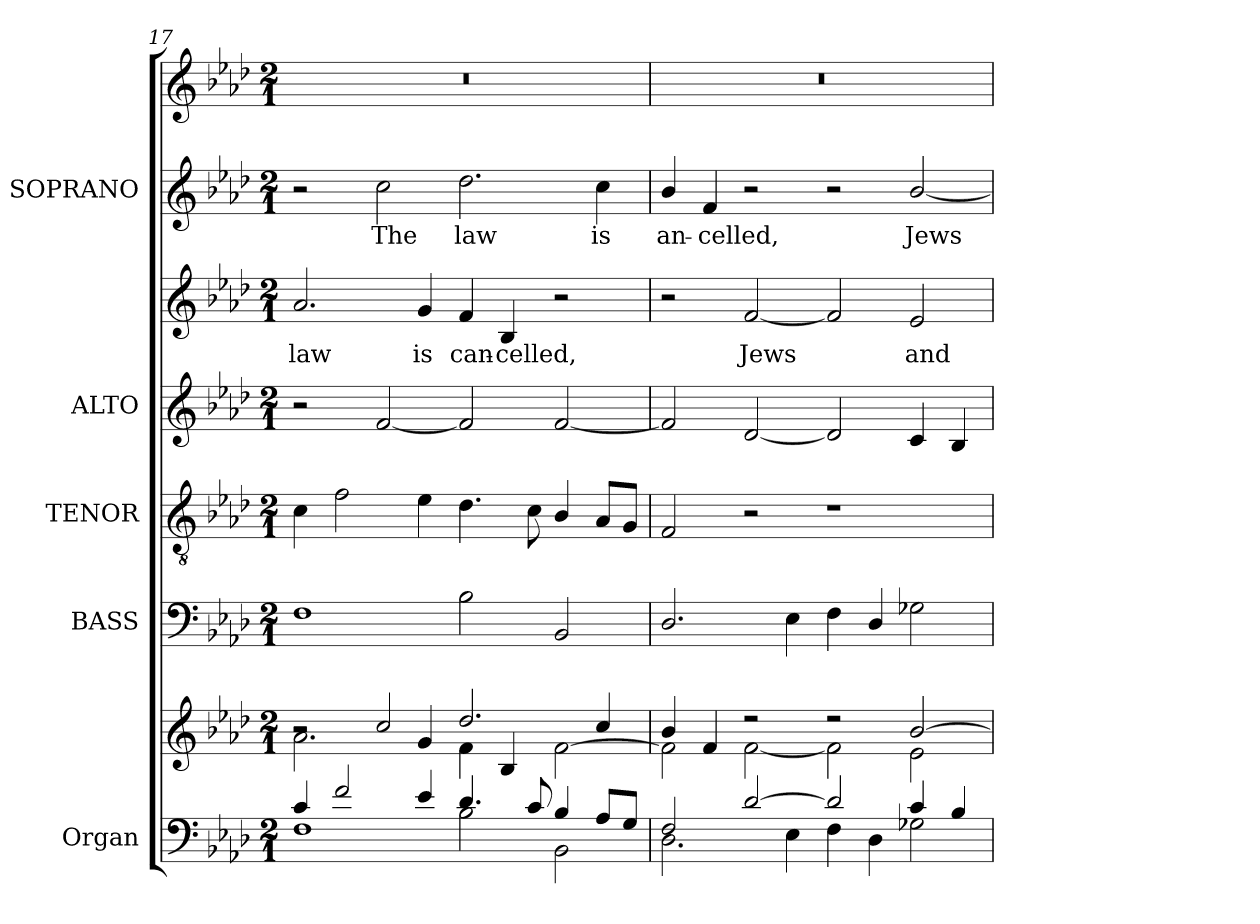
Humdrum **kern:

**kern	**kern	**kern	**kern	**kern	**kern	**text	**kern	**text	**kern
*part5	*part5	*part4	*part3	*part2	*part2	*part2	*part1	*part1	*part1
*staff8	*staff7	*staff6	*staff5	*staff4	*staff3	*staff3	*staff2	*staff2	*staff1
*I"Organ	*	*I"BASS	*I"TENOR	*I"ALTO	*	*	*I"SOPRANO	*	*
*I'Org.	*	*I'B.	*I'T.	*I'A.	*	*	*I'S.	*	*
!!LO:PB:g=z
*clefF4	*clefG2	*clefF4	*clefGv2	*clefG2	*clefG2	*	*clefG2	*	*clefG2
*	*	*	*ITrd7c12	*	*	*	*	*	*
*k[b-e-a-d-]	*k[b-e-a-d-]	*k[b-e-a-d-]	*k[b-e-a-d-]	*k[b-e-a-d-]	*k[b-e-a-d-]	*	*k[b-e-a-d-]	*	*k[b-e-a-d-]
*A-:	*A-:	*A-:	*A-:	*A-:	*A-:	*	*A-:	*	*A-:
*M2/1	*M2/1	*M2/1	*M2/1	*M2/1	*M2/1	*	*M2/1	*	*M2/1
=17	=17	=17	=17	=17	=17	=17	=17	=17	=17
*^	*^	*	*	*	*	*	*	*	*
*	*	*	*^	*	*	*	*	*	*	*	*
!	!	!	!	!	!	!	!	!	!LO:LY:b:color=#000000	!	!	!LO:N:vis=1
4ci/	1Fi	2r	2.a-i\	2r	1Fi	4Ci\	2r	2.a-i/	law	2r	.	0r
2fi/	.	.	.	.	.	2Fi\	.	.	.	.	.	.
!	!	!	!	!	!	!	!	!	!	!	!LO:LY:b:color=#000000	!
.	.	2cci/	.	2ryy	.	.	[2fi/	.	.	2cci\	The	.
!	!	!	!	!	!	!	!	!	!LO:LY:b:color=#000000	!	!	!
4e-i/	.	.	4gi/	.	.	4E-i\	.	4gi/	is	.	.	.
!	!	!	!	!	!	!	!	!	!LO:LY:b:color=#000000	!	!	!
!	!	!	!	!	!	!	!	!	!	!	!LO:LY:b:color=#000000	!
4.d-i/	2B-i\	2.dd-i/	4fi\	2ryy	2B-i\	4.D-i\	2fi/]	4fi/	can-	2.dd-i\	law	.
!	!	!	!	!	!	!	!	!	!LO:LY:b:color=#000000	!	!	!
.	.	.	4B-i/	.	.	.	.	4B-i/	-celled,	.	.	.
8ci/	.	.	.	.	.	8Ci\	.	.	.	.	.	.
4B-i/	2BB-i\	.	2ryy	[2fi\	2BB-i/	4BB-i/	[2fi/	2r	.	.	.	.
!	!	!	!	!	!	!	!	!	!	!	!LO:LY:b:color=#000000	!
8A-i/L	.	4cci/	.	.	.	8AA-i/L	.	.	.	4cci\	is	.
8Gi/J	.	.	.	.	.	8GGi/J	.	.	.	.	.	.
=18	=18	=18	=18	=18	=18	=18	=18	=18	=18	=18	=18	=18
!	!	!	!	!	!	!	!	!	!	!	!LO:LY:b:color=#000000	!LO:N:vis=1
2Fi/	2.D-i\	4b-i/	2fi\]	2ryy	2.D-i/	2FFi/	2fi/]	2r	.	4b-i/	an-	0r
!	!	!	!	!	!	!	!	!	!	!	!LO:LY:b:color=#000000	!
.	.	4fi/	.	.	.	.	.	.	.	4fi/	-celled,	.
!	!	!	!	!	!	!	!	!	!LO:LY:b:color=#000000	!	!	!
[2d-i/	.	2r	[2fi\	2ryy	.	2r	[2d-i/	[2fi/	Jews	2r	.	.
.	4E-i\	.	.	.	4E-i\	.	.	.	.	.	.	.
2d-i/]	4Fi\	2r	2fi\]	2ryy	4Fi\	1r	2d-i/]	2fi/]	.	2r	.	.
.	4D-i\	.	.	.	4D-i/	.	.	.	.	.	.	.
!	!	!	!	!	!	!	!	!	!LO:LY:b:color=#000000	!	!	!
!	!	!	!	!	!	!	!	!	!	!	!LO:LY:b:color=#000000	!
4ci/	2G-Xi\	[2b-i/	2e-i\	4ryy	2G-Xi\	.	4ci/	2e-i/	and	[2b-i/	Jews	.
4B-i/	.	.	.	4ryy	.	.	4B-i/	.	.	.	.	.
*v	*v	*	*	*	*	*	*	*	*	*	*	*
*	*v	*v	*v	*	*	*	*	*	*	*	*
=	=	=	=	=	=	=	=	=	=
*-	*-	*-	*-	*-	*-	*-	*-	*-	*-
